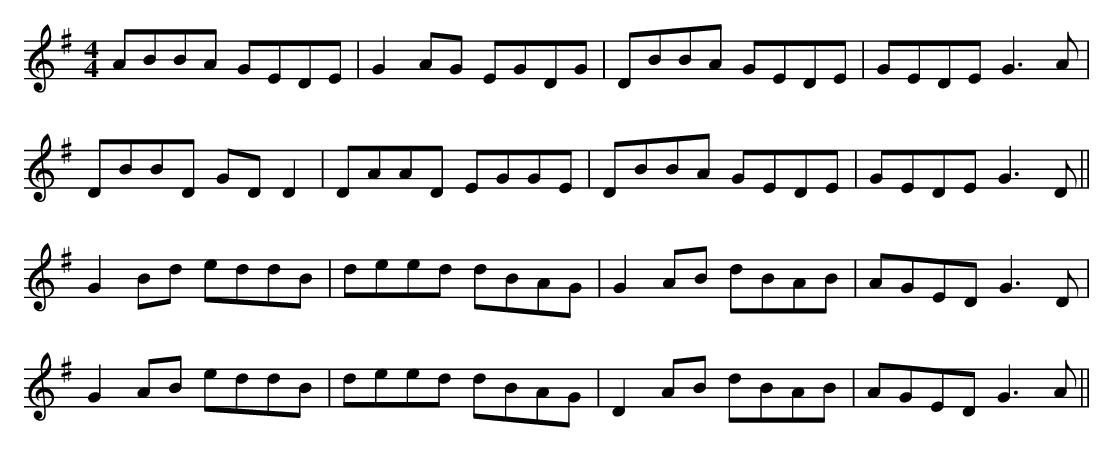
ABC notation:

X:1
M:4/4
K:G
ABBA GEDE|G2AG EGDG|DBBA GEDE|GEDE G3A|
DBBD GD D2|DAAD EGGE|DBBA GEDE|GEDE G3D||
G2Bd eddB|deed dBAG|G2AB dBAB|AGED G3D|
G2AB eddB|deed dBAG|D2AB dBAB|AGED G3A||
